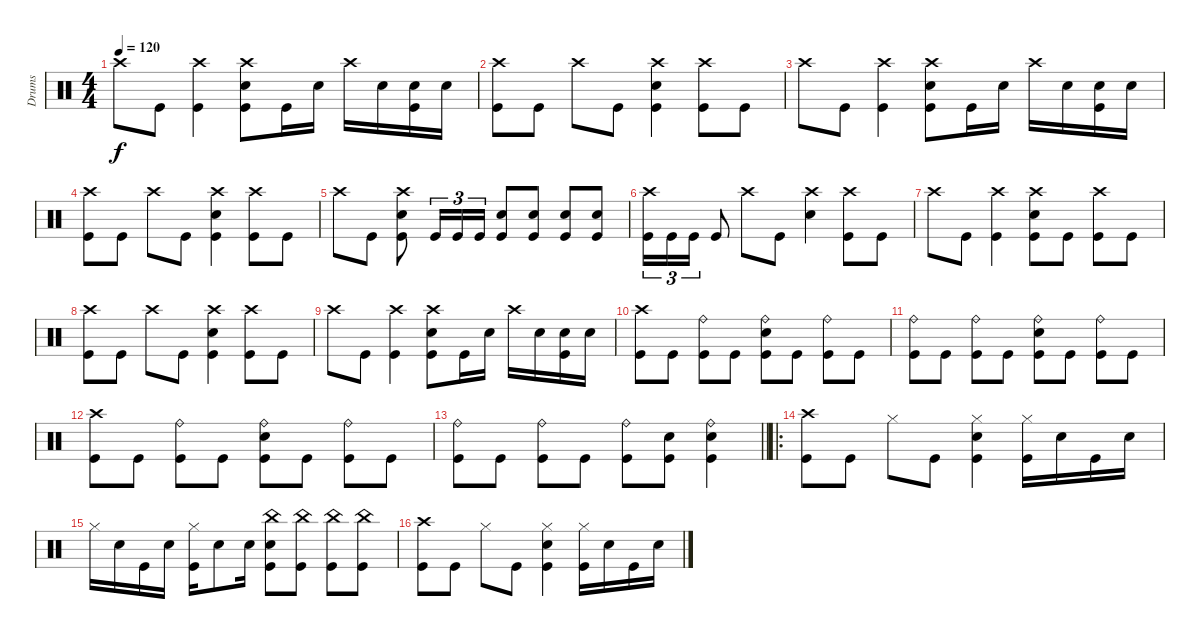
\track ("Drums" "Drums") {instrument percussion}
\staff {score}
\articulation defaults
\ts (4 4)
\tempo 120
\clef neutral
\ks c "Crash high (hit)".8{dy f} "Kick (hit)".8
("Crash high (hit)" "Kick (hit)").4 ("Snare (hit) 2" "Crash high (hit)" "Kick (hit)").8 "Kick (hit)".16 "Snare (hit) 2".16 "Crash high (hit)".16 "Snare (hit) 2".16 ("Snare (hit) 2" "Kick (hit)").16 "Snare (hit) 2".16 |
("Kick (hit)" "Crash high (hit)").8 "Kick (hit)".8 "Crash high (hit)".8 "Kick (hit)".8 ("Kick (hit)" "Snare (hit) 2" "Crash high (hit)").4 ("Kick (hit)" "Crash high (hit)").8 "Kick (hit)".8 |
"Crash high (hit)".8 "Kick (hit)".8 ("Kick (hit)" "Crash high (hit)").4 ("Kick (hit)" "Snare (hit) 2" "Crash high (hit)").8 "Kick (hit)".16 "Snare (hit) 2".16 "Crash high (hit)".16 "Snare (hit) 2".16 ("Snare (hit) 2" "Kick (hit)").16 "Snare (hit) 2".16 |
("Kick (hit)" "Crash high (hit)").8 "Kick (hit)".8 "Crash high (hit)".8 "Kick (hit)".8 ("Kick (hit)" "Snare (hit) 2" "Crash high (hit)").4 ("Kick (hit)" "Crash high (hit)").8 "Kick (hit)".8 |
"Crash high (hit)".8 "Kick (hit)".8 ("Kick (hit)" "Snare (hit) 2" "Crash high (hit)").8 "Kick (hit)".16{tu (3 2)} "Kick (hit)".16{tu (3 2)} "Kick (hit)".16{tu (3 2)} ("Snare (hit) 2" "Kick (hit)").8 ("Snare (hit) 2" "Kick (hit)").8 ("Snare (hit) 2" "Kick (hit)").8 ("Snare (hit) 2" "Kick (hit)").8 |
("Kick (hit)" "Crash high (hit)").16{tu (3 2)} "Kick (hit)".16{tu (3 2)} "Kick (hit)".16{tu (3 2)} "Kick (hit)".8 "Crash high (hit)".8 "Kick (hit)".8 ("Snare (hit) 2" "Crash high (hit)").4 ("Kick (hit)" "Crash high (hit)").8 "Kick (hit)".8 |
"Crash high (hit)".8 "Kick (hit)".8 ("Crash high (hit)" "Kick (hit)").4 ("Snare (hit) 2" "Crash high (hit)" "Kick (hit)").8 "Kick (hit)".8 ("Kick (hit)" "Crash high (hit)").8 "Kick (hit)".8 |
("Kick (hit)" "Crash high (hit)").8 "Kick (hit)".8 "Crash high (hit)".8 "Kick (hit)".8 ("Kick (hit)" "Snare (hit) 2" "Crash high (hit)").4 ("Kick (hit)" "Crash high (hit)").8 "Kick (hit)".8 |
"Crash high (hit)".8 "Kick (hit)".8 ("Kick (hit)" "Crash high (hit)").4 ("Kick (hit)" "Snare (hit) 2" "Crash high (hit)").8 "Kick (hit)".16 "Snare (hit) 2".16 "Crash high (hit)".16 "Snare (hit) 2".16 ("Snare (hit) 2" "Kick (hit)").16 "Snare (hit) 2".16 |
("Crash high (hit)" "Kick (hit)").8 "Kick (hit)".8 ("Ride (bell)" "Kick (hit)").8 "Kick (hit)".8 ("Snare (hit) 2" "Ride (bell)" "Kick (hit)").8 "Kick (hit)".8 ("Ride (bell)" "Kick (hit)").8 "Kick (hit)".8 |
("Kick (hit)" "Ride (bell)").8 "Kick (hit)".8 ("Kick (hit)" "Ride (bell)").8 "Kick (hit)".8 ("Kick (hit)" "Snare (hit) 2" "Ride (bell)").8 "Kick (hit)".8 ("Kick (hit)" "Ride (bell)").8 "Kick (hit)".8 |
("Kick (hit)" "Crash high (hit)").8 "Kick (hit)".8 ("Kick (hit)" "Ride (bell)").8 "Kick (hit)".8 ("Kick (hit)" "Snare (hit) 2" "Ride (bell)").8 "Kick (hit)".8 ("Kick (hit)" "Ride (bell)").8 "Kick (hit)".8 |
\barLineRight lightlight
("Ride (bell)" "Kick (hit)").8 "Kick (hit)".8 ("Ride (bell)" "Kick (hit)").8 "Kick (hit)".8 ("Ride (bell)" "Kick (hit)").8 ("Snare (hit) 2" "Kick (hit)").8 ("Snare (hit) 2" "Ride (bell)" "Kick (hit)").4 |
\ro
("Crash high (hit)" "Kick (hit)").8{volume 6} "Kick (hit)".8 "Hi-Hat (closed)".8 "Kick (hit)".8 ("Snare (hit) 2" "Hi-Hat (closed)" "Kick (hit)").4 ("Hi-Hat (closed)" "Kick (hit)").16 "Snare (hit) 2".16 "Kick (hit)".16 "Snare (hit) 2".16 |
"Hi-Hat (closed)".16 "Snare (hit) 2".16 "Kick (hit)".16 "Snare (hit) 2".16 ("Hi-Hat (closed)" "Kick (hit)").16 "Snare (hit) 2".8 "Snare (hit) 2".16 ("Kick (hit)" "Snare (hit) 2" "China (hit)").8 ("Kick (hit)" "China (hit)").8 ("Kick (hit)" "China (hit)").8 ("Kick (hit)" "China (hit)").8 |
("Kick (hit)" "Crash high (hit)").8 "Kick (hit)".8 "Hi-Hat (closed)".8 "Kick (hit)".8 ("Kick (hit)" "Snare (hit) 2" "Hi-Hat (closed)").4 ("Kick (hit)" "Hi-Hat (closed)").16 "Snare (hit) 2".16 "Kick (hit)".16 "Snare (hit) 2".16
